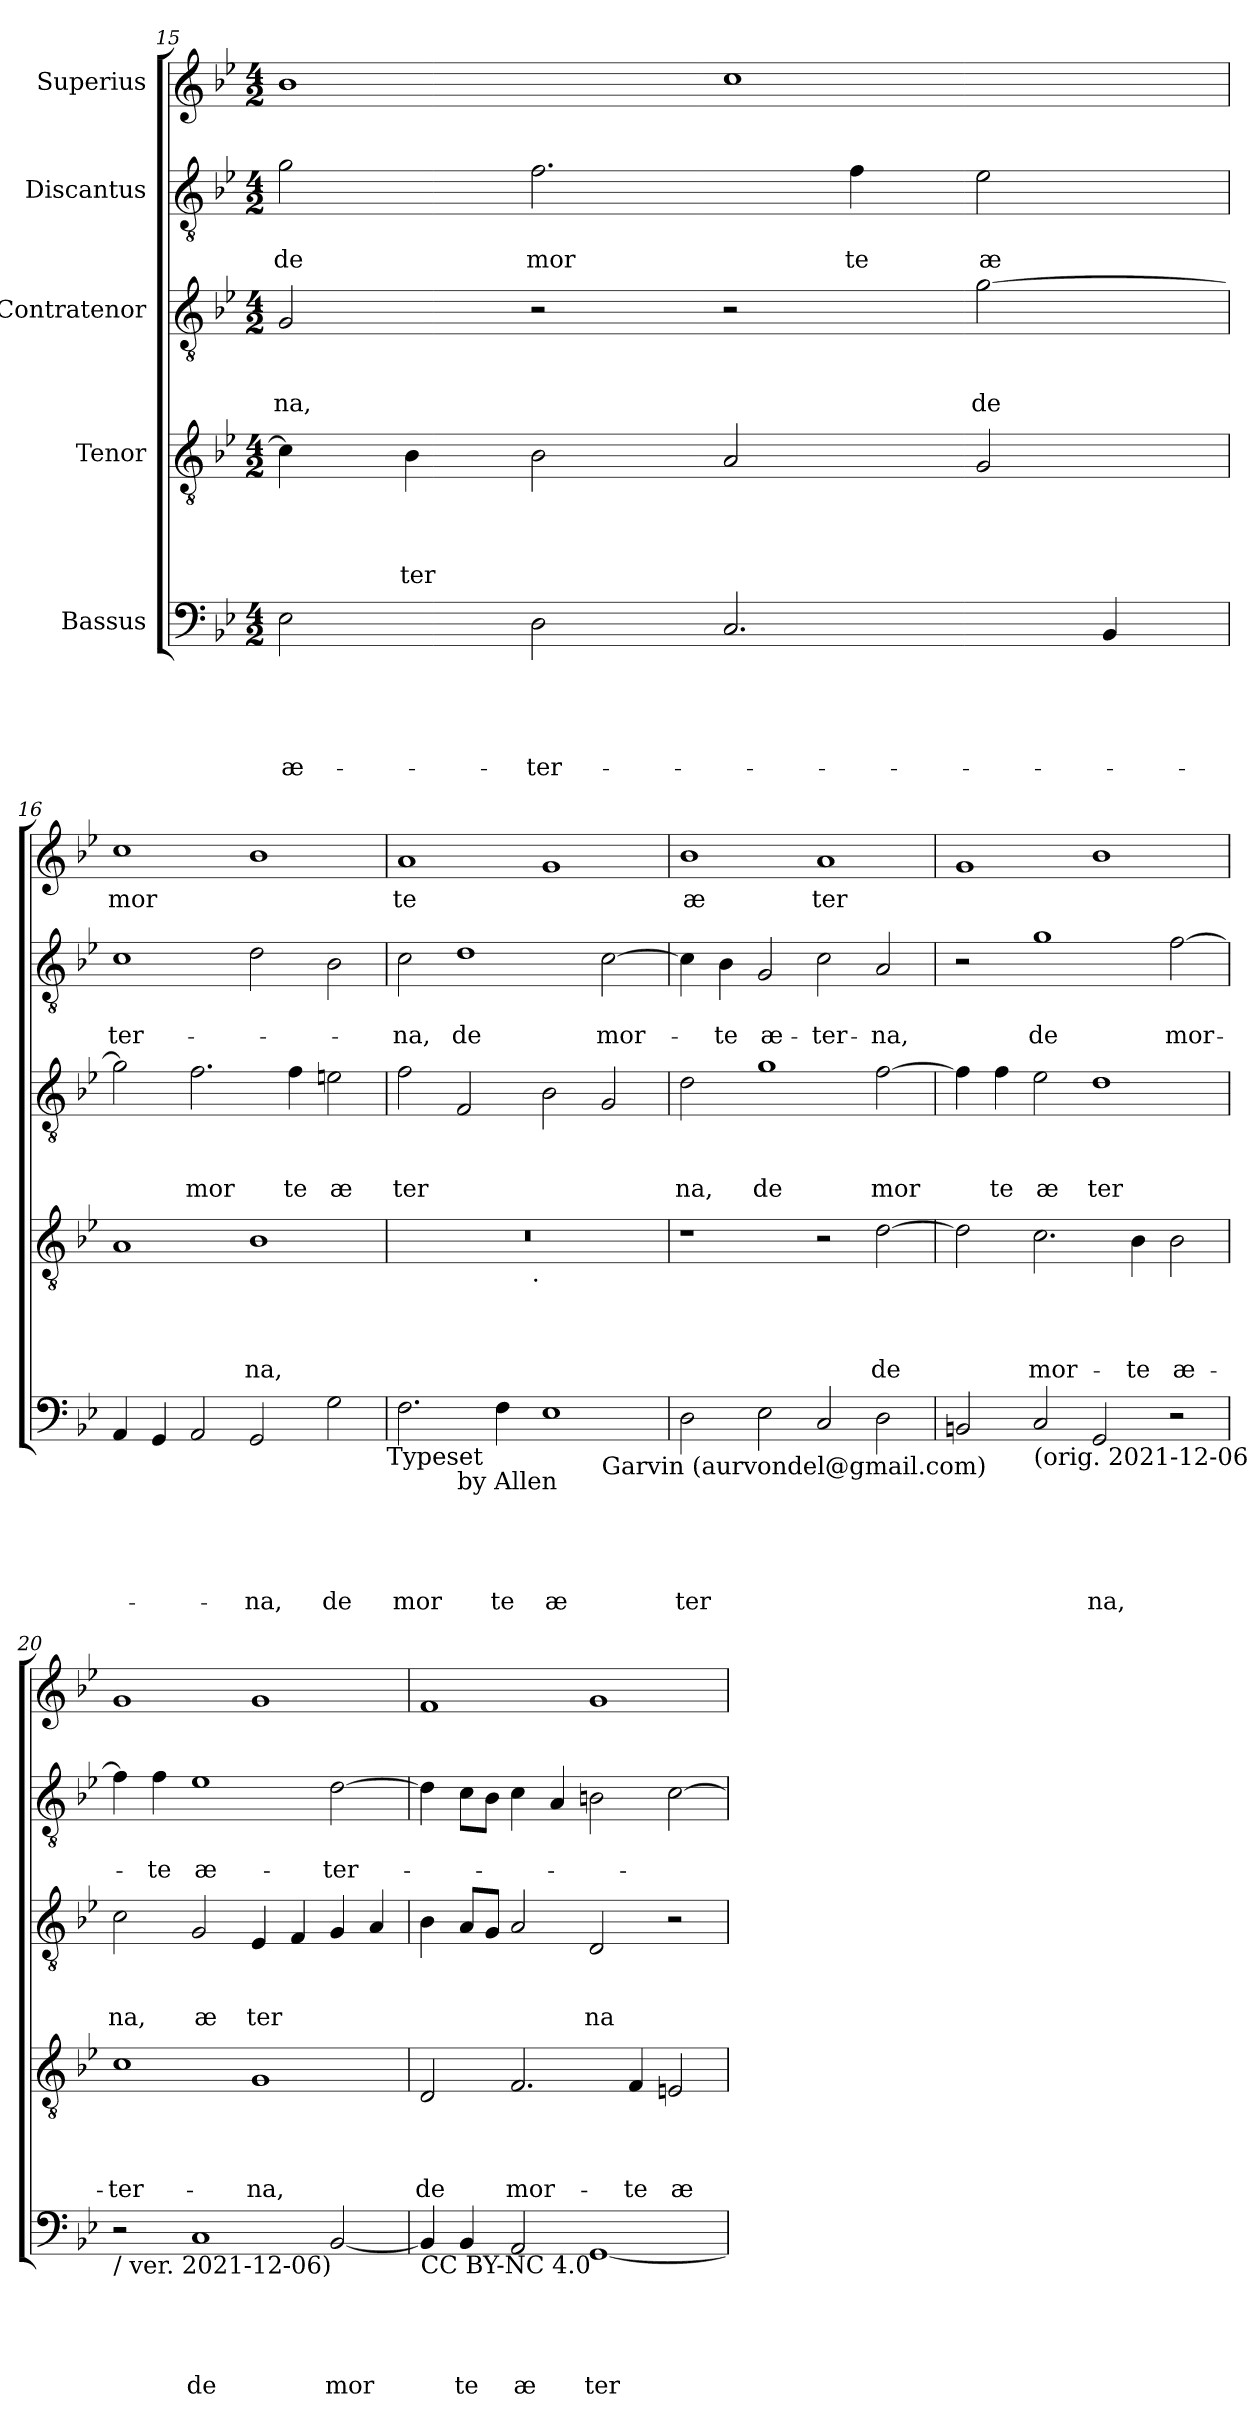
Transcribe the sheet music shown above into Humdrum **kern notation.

**kern	**text	**text	**text	**text	**text	**kern	**text	**text	**text	**text	**kern	**text	**text	**text	**kern	**text	**text	**kern	**text
*part5	*part5	*part5	*part5	*part5	*part5	*part4	*part4	*part4	*part4	*part4	*part3	*part3	*part3	*part3	*part2	*part2	*part2	*part1	*part1
*staff5	*staff5	*staff5	*staff5	*staff5	*staff5	*staff4	*staff4	*staff4	*staff4	*staff4	*staff3	*staff3	*staff3	*staff3	*staff2	*staff2	*staff2	*staff1	*staff1
*I"Bassus	*	*	*	*	*	*I"Tenor	*	*	*	*	*I"Contratenor	*	*	*	*I"Discantus	*	*	*I"Superius	*
*clefF4	*	*	*	*	*	*clefGv2	*	*	*	*	*clefGv2	*	*	*	*clefGv2	*	*	*clefG2	*
*k[b-e-]	*	*	*	*	*	*k[b-e-]	*	*	*	*	*k[b-e-]	*	*	*	*k[b-e-]	*	*	*k[b-e-]	*
*B-:	*	*	*	*	*	*B-:	*	*	*	*	*B-:	*	*	*	*B-:	*	*	*B-:	*
*M4/2	*	*	*	*	*	*M4/2	*	*	*	*	*M4/2	*	*	*	*M4/2	*	*	*M4/2	*
=15	=15	=15	=15	=15	=15	=15	=15	=15	=15	=15	=15	=15	=15	=15	=15	=15	=15	=15	=15
!	!	!	!	!	!LO:LY:b	!	!	!	!	!	!	!	!	!LO:LY:b	!	!	!LO:LY:b	!	!
2E-\	.	.	.	.	æ-	4c\]	.	.	.	.	2G/	.	.	-na,	2g\	.	de	1b-	.
!	!	!	!	!	!	!	!	!	!	!LO:LY:b	!	!	!	!	!	!	!	!	!
.	.	.	.	.	.	4B-\	.	.	.	ter	.	.	.	.	.	.	.	.	.
!	!	!	!	!	!LO:LY:b	!	!	!	!	!	!	!	!	!	!	!	!LO:LY:b	!	!
2D\	.	.	.	.	-ter-	2B-\	.	.	.	.	2r	.	.	.	2.f\	.	mor	.	.
2.C/	.	.	.	.	.	2A/	.	.	.	.	2r	.	.	.	.	.	.	1cc	.
!	!	!	!	!	!	!	!	!	!	!	!	!	!	!	!	!	!LO:LY:b	!	!
.	.	.	.	.	.	.	.	.	.	.	.	.	.	.	4f\	.	te	.	.
!	!	!	!	!	!	!	!	!	!	!	!	!	!	!LO:LY:b	!	!	!LO:LY:b	!	!
.	.	.	.	.	.	2G/	.	.	.	.	[<2g\	.	.	de	2e-\	.	æ	.	.
4BB-/	.	.	.	.	.	.	.	.	.	.	.	.	.	.	.	.	.	.	.
!!LO:LB:g=z
=16	=16	=16	=16	=16	=16	=16	=16	=16	=16	=16	=16	=16	=16	=16	=16	=16	=16	=16	=16
!	!	!	!	!	!	!	!	!	!	!	!	!	!	!	!	!	!LO:LY:b	!	!LO:LY:b
4AA/	.	.	.	.	.	1A	.	.	.	.	2g\]	.	.	.	1c	.	ter-	1cc	mor
4GG/	.	.	.	.	.	.	.	.	.	.	.	.	.	.	.	.	.	.	.
!	!	!	!	!	!	!	!	!	!	!	!	!	!	!LO:LY:b	!	!	!	!	!
2AA/	.	.	.	.	.	.	.	.	.	.	2.f\	.	.	mor	.	.	.	.	.
!	!	!	!	!	!LO:LY:b	!	!	!	!	!LO:LY:b	!	!	!	!	!	!	!	!	!
2GG/	.	.	.	.	-na,	1B-	.	.	.	na,	.	.	.	.	2d\	.	.	1b-	.
!	!	!	!	!	!	!	!	!	!	!	!	!	!	!LO:LY:b	!	!	!	!	!
.	.	.	.	.	.	.	.	.	.	.	4f\	.	.	te	.	.	.	.	.
!	!	!	!	!	!LO:LY:b	!	!	!	!	!	!	!	!	!LO:LY:b	!	!	!	!	!
2G\	.	.	.	.	de	.	.	.	.	.	2en\	.	.	æ	2B-\	.	.	.	.
!LO:TX:b:t=Typeset	!	!	!	!	!	!	!	!	!	!	!	!	!	!	!	!	!	!	!
=17	=17	=17	=17	=17	=17	=17	=17	=17	=17	=17	=17	=17	=17	=17	=17	=17	=17	=17	=17
!	!	!	!	!	!LO:LY:b	!	!	!	!	!	!	!	!	!LO:LY:b	!	!	!LO:LY:b	!	!LO:LY:b
*^	*	*	*	*	*	*^	*	*	*	*	*	*	*	*	*	*	*	*	*
*	*^	*	*	*	*	*	*	*	*	*	*	*	*	*	*	*	*	*	*	*	*
2.F\	2ryy	1.ryy	.	.	.	.	mor	0r	2ryy	.	.	.	.	2f\	.	.	ter	2c\	.	-na,	1a	te
!	!LO:TX:b:t=by Allen	!	!	!	!	!	!	!	!	!	!	!	!	!	!	!	!	!	!	!	!	!
!	!	!	!	!	!	!	!	!	!	!	!	!	!	!	!	!	!	!	!	!LO:LY:b	!	!
.	1.ryy	.	.	.	.	.	.	.	4...ryy	.	.	.	.	2F/	.	.	.	1d	.	de	.	.
!	!	!	!	!	!	!	!LO:LY:b	!	!	!	!	!	!	!	!	!	!	!	!	!	!	!
4F\	.	.	.	.	.	.	te	.	.	.	.	.	.	.	.	.	.	.	.	.	.	.
!	!	!	!	!	!	!	!	!	!LO:TX:b:t=.	!	!	!	!	!	!	!	!	!	!	!	!	!
.	.	.	.	.	.	.	.	.	1ryy	.	.	.	.	.	.	.	.	.	.	.	.	.
!	!	!	!	!	!	!	!LO:LY:b	!	!	!	!	!	!	!	!	!	!	!	!	!	!	!
1E-	.	.	.	.	.	.	æ	.	.	.	.	.	.	2B-\	.	.	.	.	.	.	1g	.
!	!	!LO:TX:b:t=Garvin (aurvondel@gmail.com)	!	!	!	!	!	!	!	!	!	!	!	!	!	!	!	!	!	!	!	!
!	!	!	!	!	!	!	!	!	!	!	!	!	!	!	!	!	!	!	!	!LO:LY:b	!	!
.	.	2ryy	.	.	.	.	.	.	.	.	.	.	.	2G/	.	.	.	[>2c\	.	mor-	.	.
.	.	.	.	.	.	.	.	.	32ryy	.	.	.	.	.	.	.	.	.	.	.	.	.
=18	=18	=18	=18	=18	=18	=18	=18	=18	=18	=18	=18	=18	=18	=18	=18	=18	=18	=18	=18	=18	=18	=18
!	!	!	!	!	!	!	!LO:LY:b	!	!	!	!	!	!	!	!	!	!LO:LY:b	!	!	!	!	!LO:LY:b
*v	*v	*v	*	*	*	*	*	*	*	*	*	*	*	*	*	*	*	*	*	*	*	*
*	*	*	*	*	*	*v	*v	*	*	*	*	*	*	*	*	*	*	*	*	*
2D\	.	.	.	.	ter	1r	.	.	.	.	2d\	.	.	na,	4c\]	.	.	1b-	æ
!	!	!	!	!	!	!	!	!	!	!	!	!	!	!	!	!	!LO:LY:b	!	!
.	.	.	.	.	.	.	.	.	.	.	.	.	.	.	4B-\	.	-te	.	.
!	!	!	!	!	!	!	!	!	!	!	!	!	!	!LO:LY:b	!	!	!LO:LY:b	!	!
2E-\	.	.	.	.	.	.	.	.	.	.	1g	.	.	de	2G/	.	æ-	.	.
!	!	!	!	!	!	!	!	!	!	!	!	!	!	!	!	!	!LO:LY:b	!	!LO:LY:b
2C/	.	.	.	.	.	2r	.	.	.	.	.	.	.	.	2c\	.	-ter-	1a	ter
!	!	!	!	!	!	!	!	!	!	!LO:LY:b	!	!	!	!LO:LY:b	!	!	!LO:LY:b	!	!
2D\	.	.	.	.	.	[>2d\	.	.	.	de	[>2f\	.	.	mor	2A/	.	-na,	.	.
=19	=19	=19	=19	=19	=19	=19	=19	=19	=19	=19	=19	=19	=19	=19	=19	=19	=19	=19	=19
2BBn/	.	.	.	.	.	2d\]	.	.	.	.	4f\]	.	.	.	2r	.	.	1g	.
!	!	!	!	!	!	!	!	!	!	!	!	!	!	!LO:LY:b	!	!	!	!	!
.	.	.	.	.	.	.	.	.	.	.	4f\	.	.	te	.	.	.	.	.
!LO:TX:b:t=(orig. 2021-12-06	!	!	!	!	!	!	!	!	!	!	!	!	!	!	!	!	!	!	!
!	!	!	!	!	!	!	!	!	!	!LO:LY:b	!	!	!	!LO:LY:b	!	!	!LO:LY:b	!	!
2C/	.	.	.	.	.	2.c\	.	.	.	mor-	2e-\	.	.	æ	1g	.	de	.	.
!	!	!	!	!	!LO:LY:b	!	!	!	!	!	!	!	!	!LO:LY:b	!	!	!	!	!
2GG/	.	.	.	.	na,	.	.	.	.	.	1d	.	.	ter	.	.	.	1b-	.
!	!	!	!	!	!	!	!	!	!	!LO:LY:b	!	!	!	!	!	!	!	!	!
.	.	.	.	.	.	4B-\	.	.	.	-te	.	.	.	.	.	.	.	.	.
!	!	!	!	!	!	!	!	!	!	!LO:LY:b	!	!	!	!	!	!	!LO:LY:b	!	!
2r	.	.	.	.	.	2B-\	.	.	.	æ-	.	.	.	.	[>2f\	.	mor-	.	.
=20	=20	=20	=20	=20	=20	=20	=20	=20	=20	=20	=20	=20	=20	=20	=20	=20	=20	=20	=20
!LO:TX:b:t=/ ver. 2021-12-06)	!	!	!	!	!	!	!	!	!	!	!	!	!	!	!	!	!	!	!
!	!	!	!	!	!	!	!	!	!	!LO:LY:b	!	!	!	!LO:LY:b	!	!	!	!	!
2r	.	.	.	.	.	1c	.	.	.	-ter-	2c\	.	.	na,	4f\]	.	.	1g	.
!	!	!	!	!	!	!	!	!	!	!	!	!	!	!	!	!	!LO:LY:b	!	!
.	.	.	.	.	.	.	.	.	.	.	.	.	.	.	4f\	.	-te	.	.
!	!	!	!	!	!LO:LY:b	!	!	!	!	!	!	!	!	!LO:LY:b	!	!	!LO:LY:b	!	!
1C	.	.	.	.	de	.	.	.	.	.	2G/	.	.	æ	1e-	.	æ-	.	.
!	!	!	!	!	!	!	!	!	!	!LO:LY:b	!	!	!	!LO:LY:b	!	!	!	!	!
.	.	.	.	.	.	1G	.	.	.	-na,	4E-/	.	.	ter	.	.	.	1g	.
.	.	.	.	.	.	.	.	.	.	.	4F/	.	.	.	.	.	.	.	.
!	!	!	!	!	!LO:LY:b	!	!	!	!	!	!	!	!	!	!	!	!LO:LY:b	!	!
[<2BB-/	.	.	.	.	mor	.	.	.	.	.	4G/	.	.	.	[>2d\	.	-ter-	.	.
.	.	.	.	.	.	.	.	.	.	.	4A/	.	.	.	.	.	.	.	.
=21	=21	=21	=21	=21	=21	=21	=21	=21	=21	=21	=21	=21	=21	=21	=21	=21	=21	=21	=21
!LO:TX:b:t=CC BY-NC 4.0	!	!	!	!	!	!	!	!	!	!	!	!	!	!	!	!	!	!	!
!	!	!	!	!	!	!	!	!	!	!LO:LY:b	!	!	!	!	!	!	!	!	!
4BB-/]	.	.	.	.	.	2D/	.	.	.	de	4B-\	.	.	.	4d\]	.	.	1f	.
!	!	!	!	!	!LO:LY:b	!	!	!	!	!	!	!	!	!	!	!	!	!	!
4BB-/	.	.	.	.	te	.	.	.	.	.	8A/L	.	.	.	8c\L	.	.	.	.
.	.	.	.	.	.	.	.	.	.	.	8G/J	.	.	.	8B-\J	.	.	.	.
!	!	!	!	!	!LO:LY:b	!	!	!	!	!LO:LY:b	!	!	!	!	!	!	!	!	!
2AA/	.	.	.	.	æ	2.F/	.	.	.	mor-	2A/	.	.	.	4c\	.	.	.	.
.	.	.	.	.	.	.	.	.	.	.	.	.	.	.	4A/	.	.	.	.
!	!	!	!	!	!LO:LY:b	!	!	!	!	!	!	!	!	!LO:LY:b	!	!	!	!	!
[<1GG	.	.	.	.	ter	.	.	.	.	.	2D/	.	.	na	2Bn\	.	.	1g	.
!	!	!	!	!	!	!	!	!	!	!LO:LY:b	!	!	!	!	!	!	!	!	!
.	.	.	.	.	.	4F/	.	.	.	-te	.	.	.	.	.	.	.	.	.
!	!	!	!	!	!	!	!	!	!	!LO:LY:b	!	!	!	!	!	!	!	!	!
.	.	.	.	.	.	2En/	.	.	.	æ-	2r	.	.	.	[>2c\	.	.	.	.
=	=	=	=	=	=	=	=	=	=	=	=	=	=	=	=	=	=	=	=
*-	*-	*-	*-	*-	*-	*-	*-	*-	*-	*-	*-	*-	*-	*-	*-	*-	*-	*-	*-
